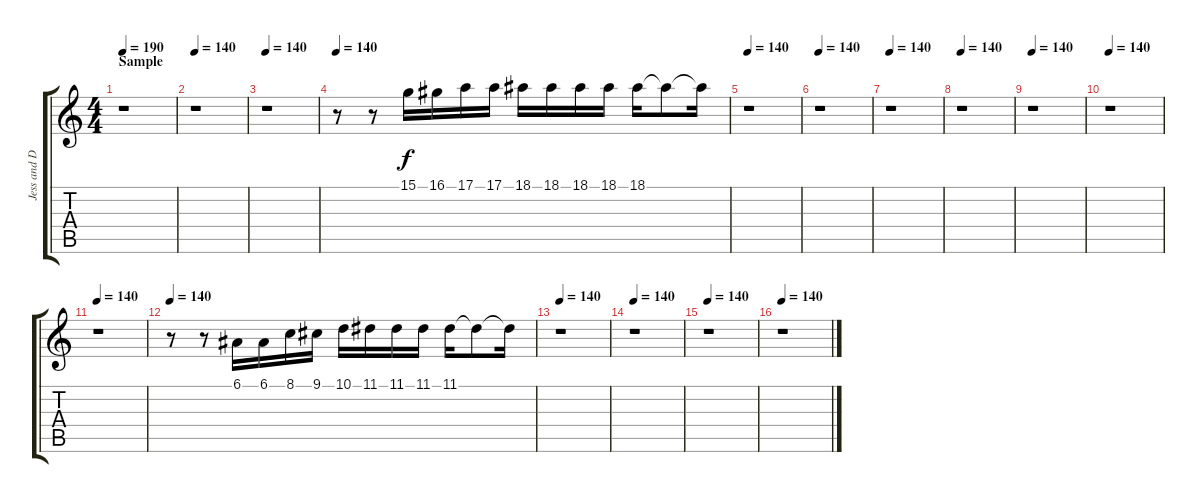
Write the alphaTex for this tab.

\track ("Jess and Derron (Sax)" "Jess and D") {instrument tenorsax}
\staff {score tabs}
\tuning (E4 B3 G3 D3 A2 E2) {hide}
\ts (4 4)
\section ("" "Sample")
\tempo 190
\tempo 140
\tempo 190
\clef g2
\ks c
r.1{dy f instrument tenorsax} |
\tempo 140
r.1 |
\tempo 140
r.1 |
\tempo 140
r.8{volume 13 instrument flute} r.8 15.1.16 16.1.16 17.1.16 17.1.16 18.1.16 18.1.16 18.1.16 18.1.16 18.1.16 18.1{t}.8 18.1{t}.16 |
\tempo 140
r.1 |
\tempo 140
r.1 |
\tempo 140
r.1 |
\tempo 140
r.1 |
\tempo 140
r.1 |
\tempo 140
r.1 |
\tempo 140
r.1 |
\tempo 140
r.8{volume 11 instrument flute} r.8 6.1.16 6.1.16 8.1.16 9.1.16 10.1.16 11.1.16 11.1.16 11.1.16 11.1.16 11.1{t}.8 11.1{t}.16 |
\tempo 140
r.1 |
\tempo 140
r.1 |
\tempo 140
r.1 |
\tempo 140
r.1
